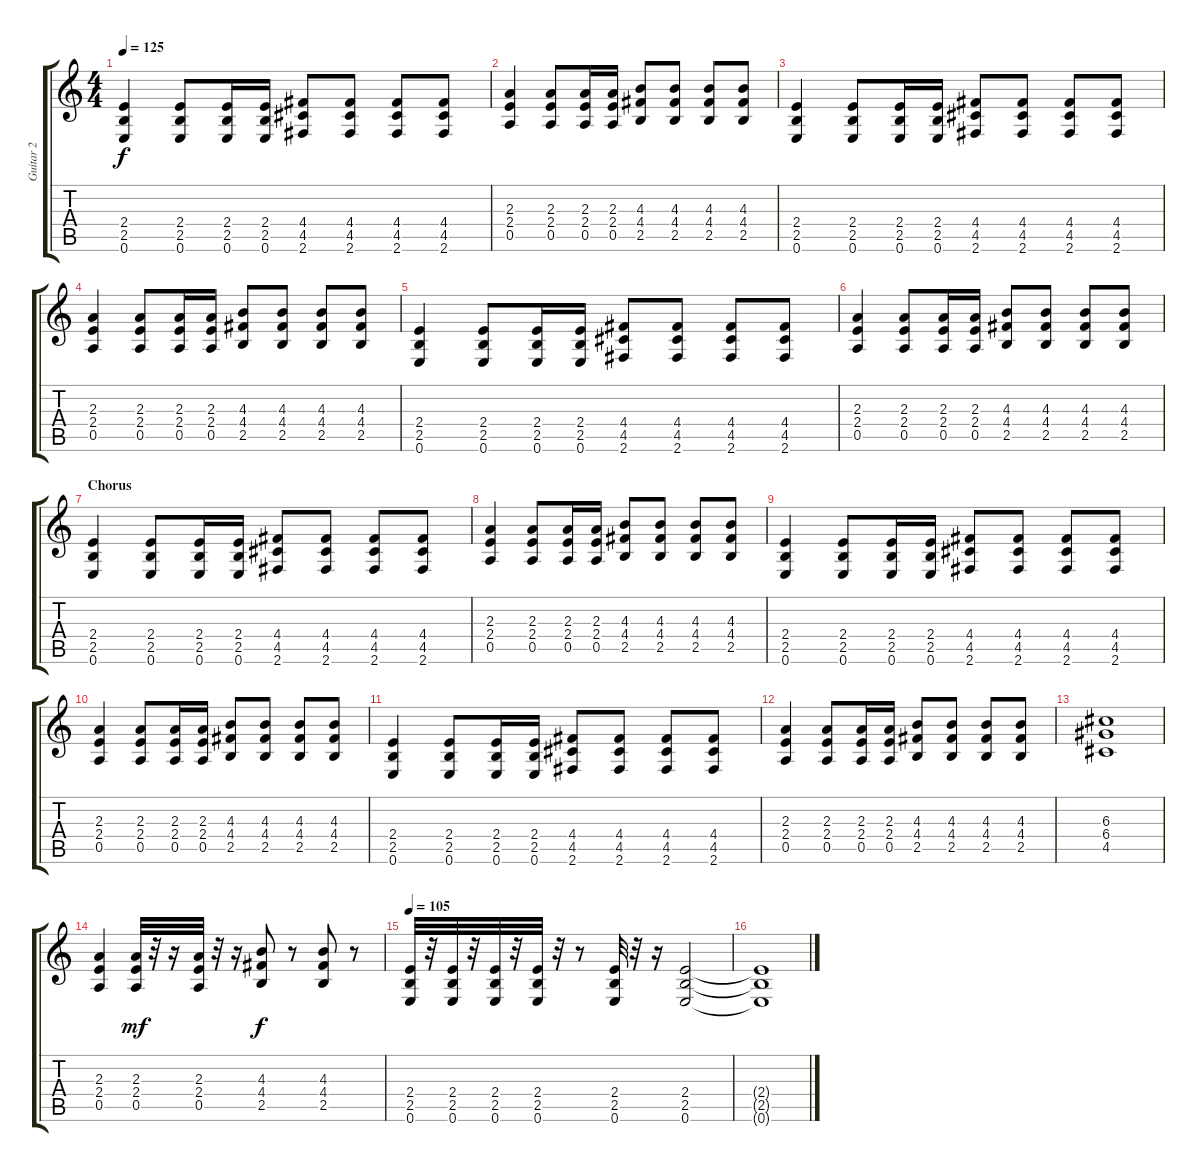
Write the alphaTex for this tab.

\track ("Guitar 2" "Guitar 2") {instrument distortionguitar}
\staff {score tabs}
\tuning (E4 B3 G3 D3 A2 E2) {hide}
\ts (4 4)
\tempo 125
\clef g2
\ks c
(2.4 2.5 0.6).4{dy f} (2.4 2.5 0.6).8 (2.4 2.5 0.6).16 (2.4 2.5 0.6).16 (4.4 4.5 2.6).8 (4.4 4.5 2.6).8 (4.4 4.5 2.6).8 (4.4 4.5 2.6).8 |
(2.3 2.4 0.5).4 (2.3 2.4 0.5).8 (2.3 2.4 0.5).16 (2.3 2.4 0.5).16 (4.3 4.4 2.5).8 (4.3 4.4 2.5).8 (4.3 4.4 2.5).8 (4.3 4.4 2.5).8 |
(2.4 2.5 0.6).4 (2.4 2.5 0.6).8 (2.4 2.5 0.6).16 (2.4 2.5 0.6).16 (4.4 4.5 2.6).8 (4.4 4.5 2.6).8 (4.4 4.5 2.6).8 (4.4 4.5 2.6).8 |
(2.3 2.4 0.5).4 (2.3 2.4 0.5).8 (2.3 2.4 0.5).16 (2.3 2.4 0.5).16 (4.3 4.4 2.5).8 (4.3 4.4 2.5).8 (4.3 4.4 2.5).8 (4.3 4.4 2.5).8 |
(2.4 2.5 0.6).4 (2.4 2.5 0.6).8 (2.4 2.5 0.6).16 (2.4 2.5 0.6).16 (4.4 4.5 2.6).8 (4.4 4.5 2.6).8 (4.4 4.5 2.6).8 (4.4 4.5 2.6).8 |
(2.3 2.4 0.5).4 (2.3 2.4 0.5).8 (2.3 2.4 0.5).16 (2.3 2.4 0.5).16 (4.3 4.4 2.5).8 (4.3 4.4 2.5).8 (4.3 4.4 2.5).8 (4.3 4.4 2.5).8 |
\section ("" "Chorus")
(2.4 2.5 0.6).4 (2.4 2.5 0.6).8 (2.4 2.5 0.6).16 (2.4 2.5 0.6).16 (4.4 4.5 2.6).8 (4.4 4.5 2.6).8 (4.4 4.5 2.6).8 (4.4 4.5 2.6).8 |
(2.3 2.4 0.5).4 (2.3 2.4 0.5).8 (2.3 2.4 0.5).16 (2.3 2.4 0.5).16 (4.3 4.4 2.5).8 (4.3 4.4 2.5).8 (4.3 4.4 2.5).8 (4.3 4.4 2.5).8 |
(2.4 2.5 0.6).4 (2.4 2.5 0.6).8 (2.4 2.5 0.6).16 (2.4 2.5 0.6).16 (4.4 4.5 2.6).8 (4.4 4.5 2.6).8 (4.4 4.5 2.6).8 (4.4 4.5 2.6).8 |
(2.3 2.4 0.5).4 (2.3 2.4 0.5).8 (2.3 2.4 0.5).16 (2.3 2.4 0.5).16 (4.3 4.4 2.5).8 (4.3 4.4 2.5).8 (4.3 4.4 2.5).8 (4.3 4.4 2.5).8 |
(2.4 2.5 0.6).4 (2.4 2.5 0.6).8 (2.4 2.5 0.6).16 (2.4 2.5 0.6).16 (4.4 4.5 2.6).8 (4.4 4.5 2.6).8 (4.4 4.5 2.6).8 (4.4 4.5 2.6).8 |
(2.3 2.4 0.5).4 (2.3 2.4 0.5).8 (2.3 2.4 0.5).16 (2.3 2.4 0.5).16 (4.3 4.4 2.5).8 (4.3 4.4 2.5).8 (4.3 4.4 2.5).8 (4.3 4.4 2.5).8 |
(6.3 6.4 4.5).1 |
(2.3 2.4 0.5).4 (2.3 2.4 0.5).32{dy mf} r.32 r.16 (2.3 2.4 0.5).32 r.32 r.16 (4.3 4.4 2.5).8{dy f} r.8 (4.3 4.4 2.5).8 r.8 |
\tempo 105
(2.4 2.5 0.6).32 r.32 (2.4 2.5 0.6).32 r.32 (2.4 2.5 0.6).32 r.32 (2.4 2.5 0.6).32 r.32 r.8 (2.4 2.5 0.6).32 r.32 r.16 (2.4 2.5 0.6).2 |
(2.4{t} 2.5{t} 0.6{t}).1
